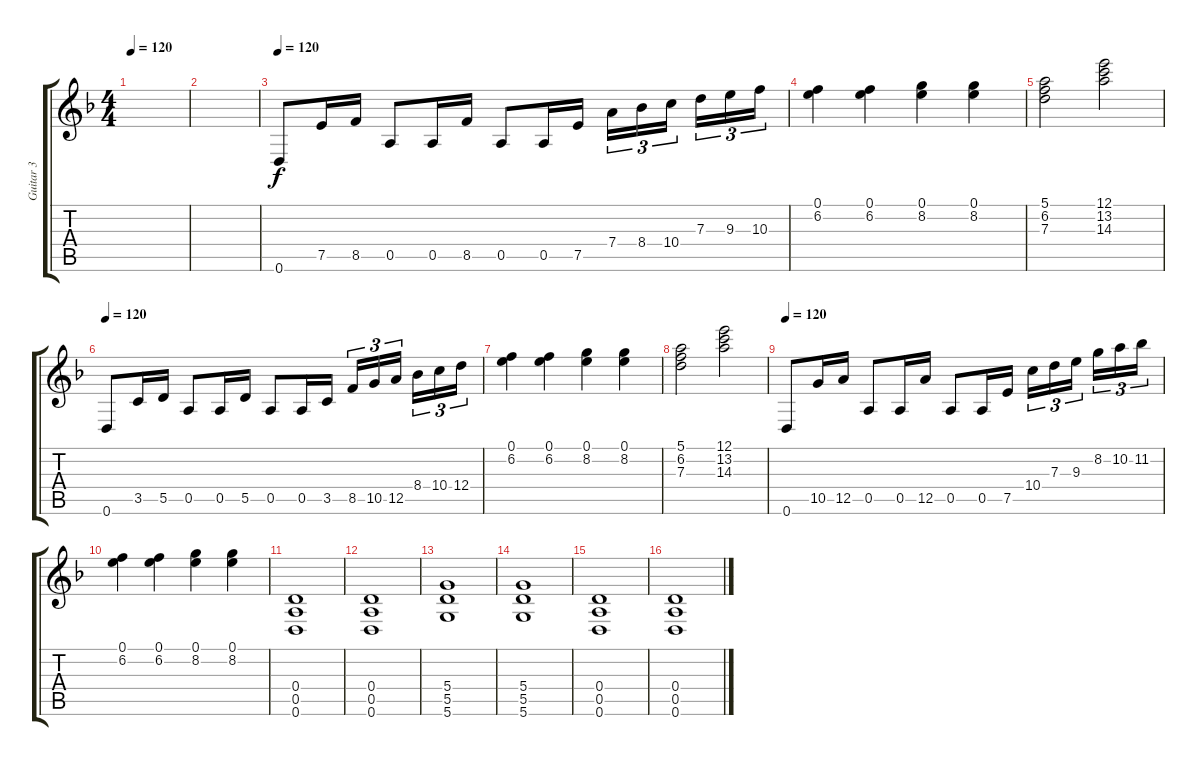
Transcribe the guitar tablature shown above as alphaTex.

\track ("Guitar 3" "Guitar 3") {instrument distortionguitar}
\staff {score tabs}
\tuning (E4 B3 G3 D3 A2 D2) {hide}
\ts (4 4)
\tempo 120
\clef g2
\ks dminor
|
|
\tempo 120
0.6.8 7.5.16 8.5.16 0.5.8 0.5.16 8.5.16 0.5.8 0.5.16 7.5.16 7.4.16{tu (3 2)} 8.4.16{tu (3 2)} 10.4.16{tu (3 2) beam splitsecondary} 7.3.16{tu (3 2)} 9.3.16{tu (3 2)} 10.3.16{tu (3 2)} |
(0.1 6.2).4 (0.1 6.2).4 (0.1 8.2).4 (0.1 8.2).4 |
(5.1 6.2 7.3).2 (12.1 13.2 14.3).2 |
\tempo 120
0.6.8 3.5.16 5.5.16 0.5.8 0.5.16 5.5.16 0.5.8 0.5.16 3.5.16 8.5.16{tu (3 2)} 10.5.16{tu (3 2)} 12.5.16{tu (3 2) beam splitsecondary} 8.4.16{tu (3 2)} 10.4.16{tu (3 2)} 12.4.16{tu (3 2)} |
(0.1 6.2).4 (0.1 6.2).4 (0.1 8.2).4 (0.1 8.2).4 |
(5.1 6.2 7.3).2 (12.1 13.2 14.3).2 |
\tempo 120
0.6.8 10.5.16 12.5.16 0.5.8 0.5.16 12.5.16 0.5.8 0.5.16 7.5.16 10.4.16{tu (3 2)} 7.3.16{tu (3 2)} 9.3.16{tu (3 2) beam splitsecondary} 8.2.16{tu (3 2)} 10.2.16{tu (3 2)} 11.2.16{tu (3 2)} |
(0.1 6.2).4 (0.1 6.2).4 (0.1 8.2).4 (0.1 8.2).4 |
(0.4 0.5 0.6).1 |
(0.4 0.5 0.6).1 |
(5.4 5.5 5.6).1 |
(5.4 5.5 5.6).1 |
(0.4 0.5 0.6).1 |
(0.4 0.5 0.6).1
